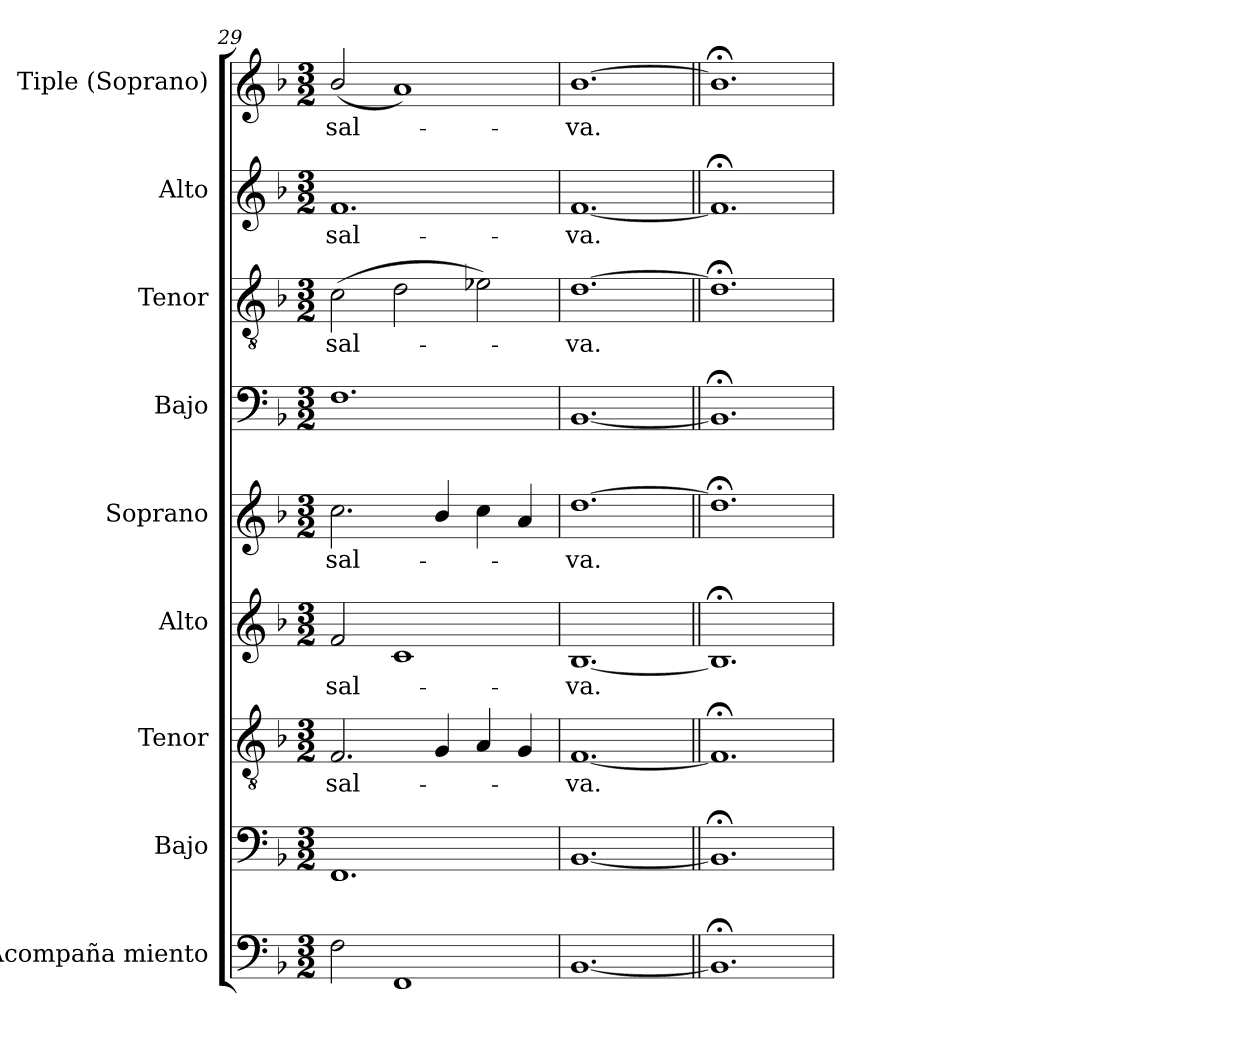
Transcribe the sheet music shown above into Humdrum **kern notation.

**kern	**kern	**kern	**text	**kern	**text	**kern	**text	**kern	**kern	**text	**kern	**text	**kern	**text
*part9	*part8	*part7	*part7	*part6	*part6	*part5	*part5	*part4	*part3	*part3	*part2	*part2	*part1	*part1
*staff9	*staff8	*staff7	*staff7	*staff6	*staff6	*staff5	*staff5	*staff4	*staff3	*staff3	*staff2	*staff2	*staff1	*staff1
*I"Acompaña miento	*I"Bajo	*I"Tenor	*	*I"Alto	*	*I"Soprano	*	*I"Bajo	*I"Tenor	*	*I"Alto	*	*I"Tiple (Soprano)	*
*I'Ac.	*I'B.	*I'T.	*	*I'A.	*	*I'S.	*	*I'B.	*I'T.	*	*I'A.	*	*I'S.	*
*clefF4	*clefF4	*clefGv2	*	*clefG2	*	*clefG2	*	*clefF4	*clefGv2	*	*clefG2	*	*clefG2	*
*	*	*ITrd7c12	*	*	*	*	*	*	*ITrd7c12	*	*	*	*	*
*k[b-]	*k[b-]	*k[b-]	*	*k[b-]	*	*k[b-]	*	*k[b-]	*k[b-]	*	*k[b-]	*	*k[b-]	*
*F:	*F:	*F:	*	*F:	*	*F:	*	*F:	*F:	*	*F:	*	*F:	*
*M3/2	*M3/2	*M3/2	*	*M3/2	*	*M3/2	*	*M3/2	*M3/2	*	*M3/2	*	*M3/2	*
=29	=29	=29	=29	=29	=29	=29	=29	=29	=29	=29	=29	=29	=29	=29
!	!	!	!LO:LY:b:color=#000000	!	!	!	!	!	!	!	!	!	!	!
!	!	!	!	!	!LO:LY:b:color=#000000	!	!	!	!	!	!	!	!	!
!	!	!	!	!	!	!	!LO:LY:b:color=#000000	!	!	!	!	!	!	!
!	!	!	!	!	!	!	!	!	!	!LO:LY:b:color=#000000	!	!	!	!
!	!	!	!	!	!	!	!	!	!	!	!	!LO:LY:b:color=#000000	!	!
!	!	!	!	!	!	!	!	!	!	!	!	!	!	!LO:LY:b:color=#000000
2Fi\	1.FFi	2.FFi/	sal-	2fi/	sal-	2.cci\	sal-	1.Fi	(2Ci\	sal-	1.fi	sal-	(2b-i/	sal-
1FFi	.	.	.	1ci	.	.	.	.	2Di\	.	.	.	1ai)	.
.	.	4GGi/	.	.	.	4b-i/	.	.	.	.	.	.	.	.
.	.	4AAi/	.	.	.	4cci\	.	.	2E-Xi\)	.	.	.	.	.
.	.	4GGi/	.	.	.	4ai/	.	.	.	.	.	.	.	.
=30	=30	=30	=30	=30	=30	=30	=30	=30	=30	=30	=30	=30	=30	=30
!	!	!	!LO:LY:b:color=#000000	!	!	!	!	!	!	!	!	!	!	!
!	!	!	!	!	!LO:LY:b:color=#000000	!	!	!	!	!	!	!	!	!
!	!	!	!	!	!	!	!LO:LY:b:color=#000000	!	!	!	!	!	!	!
!	!	!	!	!	!	!	!	!	!	!LO:LY:b:color=#000000	!	!	!	!
!	!	!	!	!	!	!	!	!	!	!	!	!LO:LY:b:color=#000000	!	!
!	!	!	!	!	!	!	!	!	!	!	!	!	!	!LO:LY:b:color=#000000
[1.BB-i	[1.BB-i	[1.FFi	-va.	[1.B-i	-va.	[1.ddi	-va.	[1.BB-i	[1.Di	-va.	[1.fi	-va.	[1.b-i	-va.
=31||	=31||	=31||	=31||	=31||	=31||	=31||	=31||	=31||	=31||	=31||	=31||	=31||	=31||	=31||
1.BB-;i]	1.BB-;i]	1.FF;i]	.	1.B-;i]	.	1.dd;i]	.	1.BB-;i]	1.D;i]	.	1.f;i]	.	1.b-;i]	.
=	=	=	=	=	=	=	=	=	=	=	=	=	=	=
*-	*-	*-	*-	*-	*-	*-	*-	*-	*-	*-	*-	*-	*-	*-
